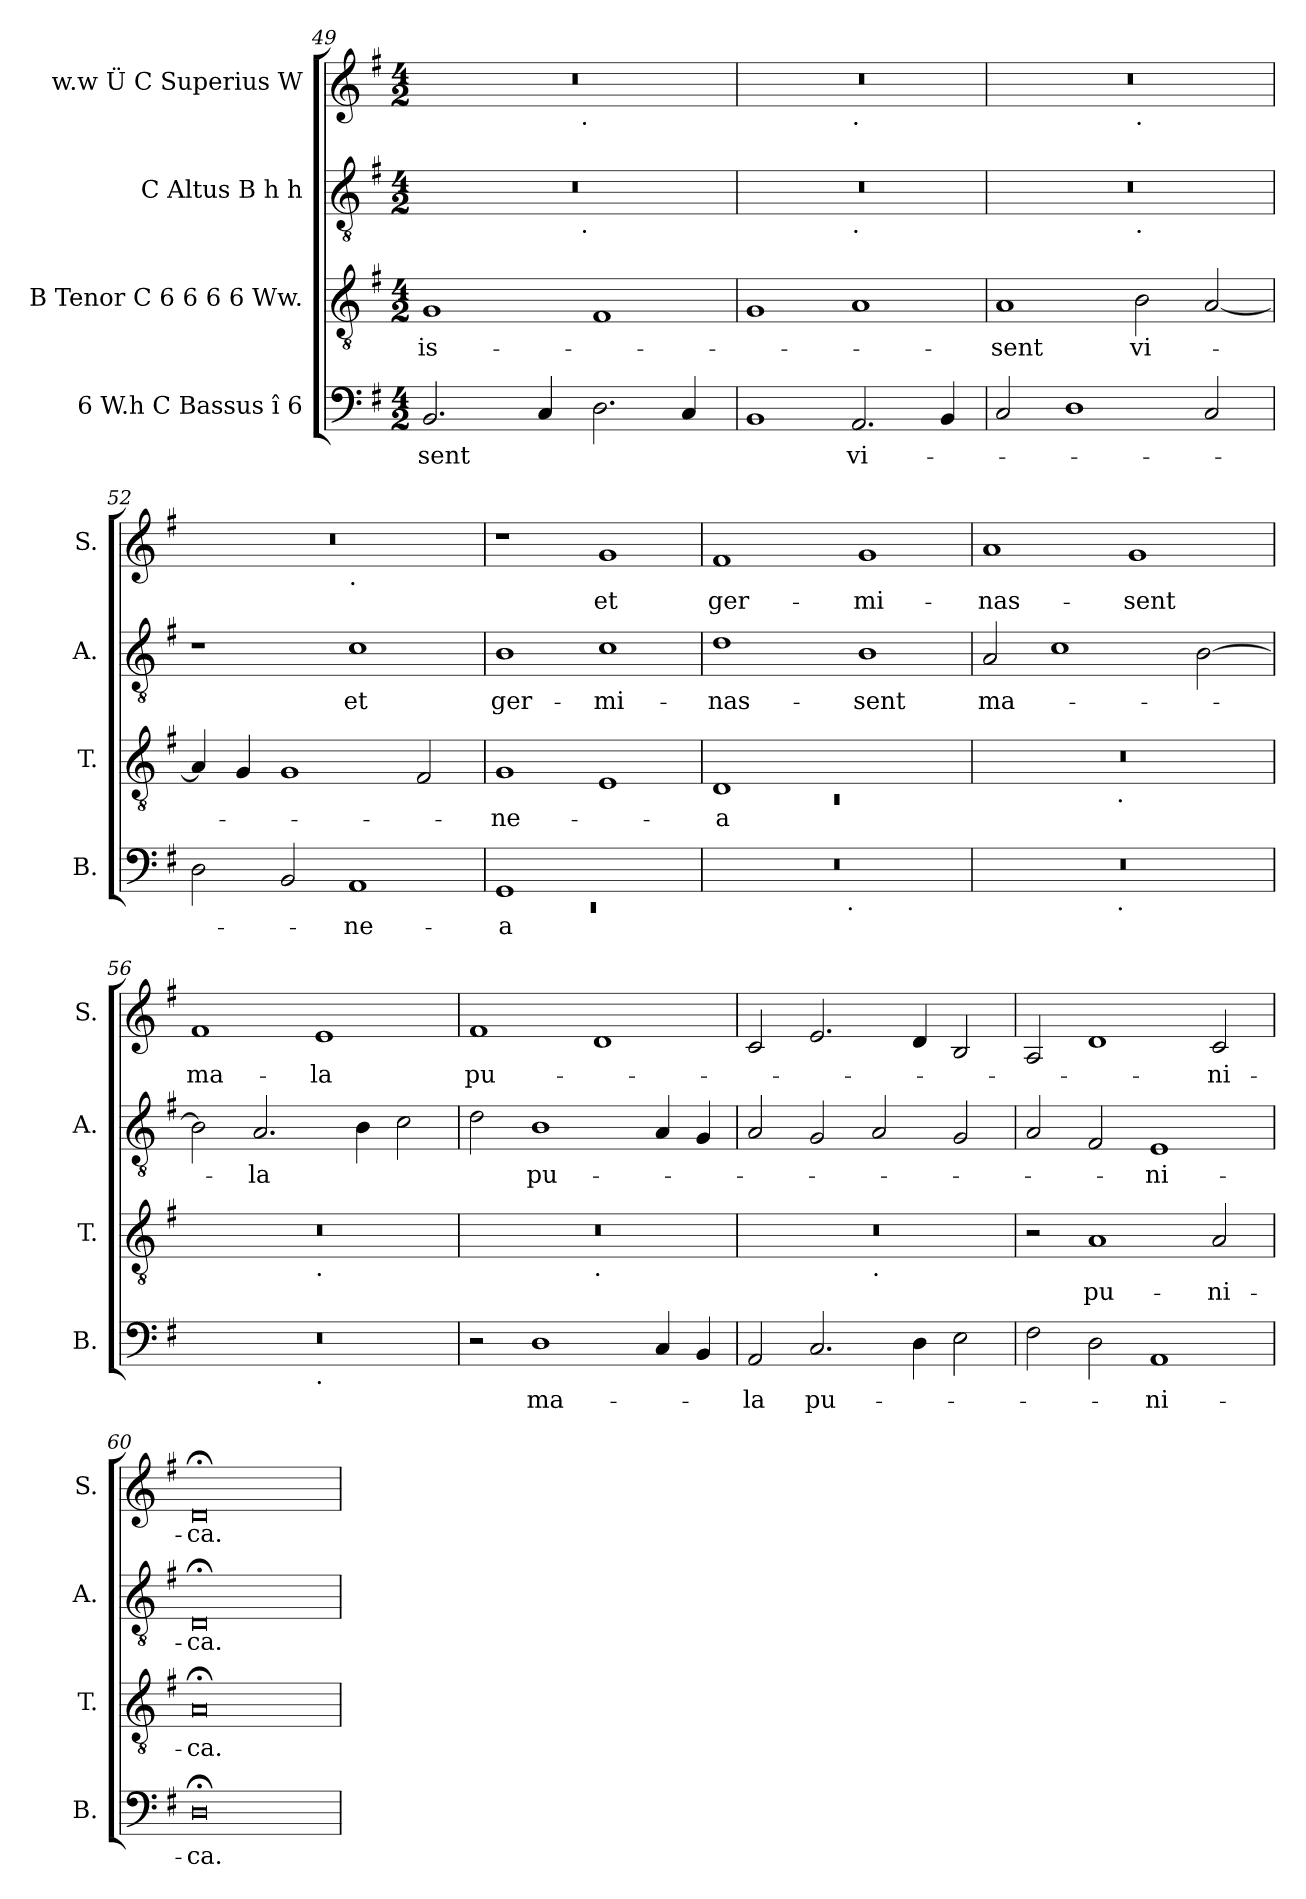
**kern	**text	**kern	**text	**kern	**text	**kern	**text
*part4	*part4	*part3	*part3	*part2	*part2	*part1	*part1
*staff4	*staff4	*staff3	*staff3	*staff2	*staff2	*staff1	*staff1
*I"6 W.h C Bassus î 6	*	*I"B Tenor C 6 6 6 6 Ww.	*	*I"C Altus B h h	*	*I"w.w Ü C Superius W	*
*I'B.	*	*I'T.	*	*I'A.	*	*I'S.	*
*clefF4	*	*clefGv2	*	*clefGv2	*	*clefG2	*
*k[f#]	*	*k[f#]	*	*k[f#]	*	*k[f#]	*
*G:	*	*G:	*	*G:	*	*G:	*
*M4/2	*	*M4/2	*	*M4/2	*	*M4/2	*
=49	=49	=49	=49	=49	=49	=49	=49
!	!LO:LY:b	!	!LO:LY:b	!	!	!	!
*	*	*	*	*^	*	*^	*
2.BB/	-sent	1G	-is-	0r	2ryy	.	0r	2ryy	.
.	.	.	.	.	4...ryy	.	.	4...ryy	.
4C/	.	.	.	.	.	.	.	.	.
!	!	!	!	!	!	!	!	!LO:TX:b:t=.	!
!	!	!	!	!	!LO:TX:b:t=.	!	!	!	!
.	.	.	.	.	1ryy	.	.	1ryy	.
2.D\	.	1F#	.	.	.	.	.	.	.
4C/	.	.	.	.	.	.	.	.	.
.	.	.	.	.	32ryy	.	.	32ryy	.
!!LO:PB:g=z	!!
=50	=50	=50	=50	=50	=50	=50	=50	=50	=50
1BB	.	1G	.	0r	1ryy	.	0r	1ryy	.
!	!	!	!	!	!	!	!	!LO:TX:b:t=.	!
!	!	!	!	!	!LO:TX:b:t=.	!	!	!	!
!	!LO:LY:b	!	!	!	!	!	!	!	!
2.AA/	vi-	1A	.	.	1ryy	.	.	1ryy	.
4BB/	.	.	.	.	.	.	.	.	.
=51	=51	=51	=51	=51	=51	=51	=51	=51	=51
!	!	!	!LO:LY:b	!	!	!	!	!	!
2C/	.	1A	-sent	0r	1ryy	.	0r	1ryy	.
1D	.	.	.	.	.	.	.	.	.
!	!	!	!	!	!	!	!	!LO:TX:b:t=.	!
!	!	!	!	!	!LO:TX:b:t=.	!	!	!	!
!	!	!	!LO:LY:b	!	!	!	!	!	!
.	.	2B\	vi-	.	1ryy	.	.	1ryy	.
2C/	.	[<2A/	.	.	.	.	.	.	.
*	*	*	*	*v	*v	*	*	*	*
=52	=52	=52	=52	=52	=52	=52	=52	=52
2D\	.	4A/]	.	1r	.	0r	1ryy	.
.	.	4G/	.	.	.	.	.	.
2BB/	.	1G	.	.	.	.	.	.
!	!	!	!	!	!	!	!LO:TX:b:t=.	!
!	!LO:LY:b	!	!	!	!LO:LY:b	!	!	!
1AA	-ne-	.	.	1c	et	.	1ryy	.
.	.	2F#/	.	.	.	.	.	.
=53	=53	=53	=53	=53	=53	=53	=53	=53
*^	*	*	*	*	*	*	*	*
!	!LO:N:vis=1	!LO:LY:b:rj	!	!LO:LY:b	!	!LO:LY:b	!	!	!
*	*	*	*	*	*	*	*v	*v	*
1GG	0rEE	-a	1G	-ne-	1B	ger-	1r	.
!	!	!	!	!	!	!LO:LY:b	!	!LO:LY:b
1ryy	.	.	1E	.	1c	-mi-	1g	et
=54	=54	=54	=54	=54	=54	=54	=54	=54
*	*	*	*^	*	*	*	*	*
!	!	!	!	!LO:N:vis=1	!LO:LY:b:rj	!	!LO:LY:b	!	!LO:LY:b
0r	2ryy	.	1D	0rC	-a	1d	-nas-	1f#	ger-
.	4...ryy	.	.	.	.	.	.	.	.
!	!LO:TX:b:t=.	!	!	!	!	!	!	!	!
.	1ryy	.	.	.	.	.	.	.	.
!	!	!	!	!	!	!	!LO:LY:b	!	!LO:LY:b
.	.	.	1ryy	.	.	1B	-sent	1g	-mi-
.	32ryy	.	.	.	.	.	.	.	.
=55	=55	=55	=55	=55	=55	=55	=55	=55	=55
!	!	!	!	!	!	!	!LO:LY:b	!	!LO:LY:b
0r	2ryy	.	0r	2ryy	.	2A/	ma-	1a	-nas-
.	4...ryy	.	.	4...ryy	.	1c	.	.	.
!	!	!	!	!LO:TX:b:t=.	!	!	!	!	!
!	!LO:TX:b:t=.	!	!	!	!	!	!	!	!
.	1ryy	.	.	1ryy	.	.	.	.	.
!	!	!	!	!	!	!	!	!	!LO:LY:b
.	.	.	.	.	.	.	.	1g	-sent
.	.	.	.	.	.	[<2B\	.	.	.
.	32ryy	.	.	32ryy	.	.	.	.	.
!!LO:LB:g=z
=56	=56	=56	=56	=56	=56	=56	=56	=56	=56
!	!	!	!	!	!	!	!	!	!LO:LY:b
0r	1ryy	.	0r	1ryy	.	2B\]	.	1f#	ma-
!	!	!	!	!	!	!	!LO:LY:b	!	!
.	.	.	.	.	.	2.A/	-la	.	.
!	!	!	!	!LO:TX:b:t=.	!	!	!	!	!
!	!LO:TX:b:t=.	!	!	!	!	!	!	!	!
!	!	!	!	!	!	!	!	!	!LO:LY:b
.	1ryy	.	.	1ryy	.	.	.	1e	-la
.	.	.	.	.	.	4B\	.	.	.
.	.	.	.	.	.	2c\	.	.	.
=57	=57	=57	=57	=57	=57	=57	=57	=57	=57
!	!	!	!	!	!	!	!	!	!LO:LY:b
*v	*v	*	*	*	*	*	*	*	*
2r	.	0r	1ryy	.	2d\	.	1f#	pu-
!	!LO:LY:b	!	!	!	!	!LO:LY:b	!	!
1D	ma-	.	.	.	1B	pu-	.	.
!	!	!	!LO:TX:b:t=.	!	!	!	!	!
.	.	.	1ryy	.	.	.	1d	.
4C/	.	.	.	.	4A/	.	.	.
4BB/	.	.	.	.	4G/	.	.	.
=58	=58	=58	=58	=58	=58	=58	=58	=58
!	!LO:LY:b	!	!	!	!	!	!	!
2AA/	-la	0r	1ryy	.	2A/	.	2c/	.
!	!LO:LY:b	!	!	!	!	!	!	!
2.C/	pu-	.	.	.	2G/	.	2.e/	.
!	!	!	!LO:TX:b:t=.	!	!	!	!	!
.	.	.	1ryy	.	2A/	.	.	.
4D\	.	.	.	.	.	.	4d/	.
2E\	.	.	.	.	2G/	.	2B/	.
*	*	*v	*v	*	*	*	*	*
=59	=59	=59	=59	=59	=59	=59	=59
2F#\	.	2r	.	2A/	.	2A/	.
!	!	!	!LO:LY:b	!	!	!	!
2D\	.	1A	pu-	2F#/	.	1d	.
!	!LO:LY:b	!	!	!	!LO:LY:b	!	!
1AA	-ni-	.	.	1E	-ni-	.	.
!	!	!	!LO:LY:b	!	!	!	!LO:LY:b
.	.	2A/	-ni-	.	.	2c/	-ni-
=60	=60	=60	=60	=60	=60	=60	=60
!	!LO:LY:b	!	!LO:LY:b	!	!LO:LY:b	!	!LO:LY:b
0D;<	-ca.	0A;	-ca.	0D;	-ca.	0d;	-ca.
=	=	=	=	=	=	=	=
*-	*-	*-	*-	*-	*-	*-	*-
